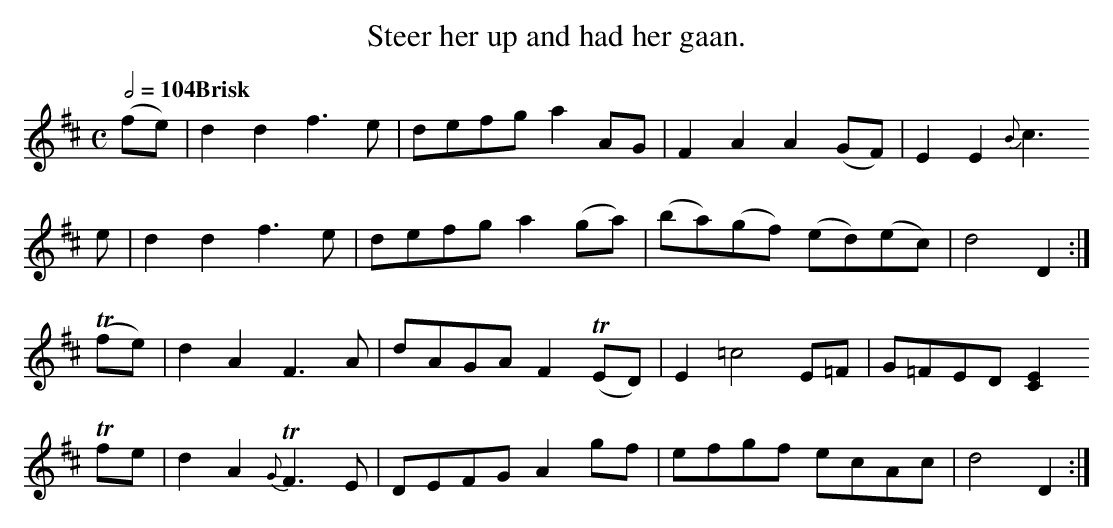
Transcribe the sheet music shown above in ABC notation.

X:1
T:Steer her up and had her gaan.
M:C
L:1/8
Q:1/2=104 "Brisk"
K:D
 (fe) | d2d2 f3e | defg a2 AG | F2 A2 A2 (GF) | E2E2 {B}c3
 e | d2d2 f3e | defg a2 (ga) | (ba)(gf) (ed)(ec) | d4 D2 :|
(Tfe) | d2A2 F3A | dAGA F2(TED) | E2 =c4 E=F | G=FED [E2C2]
 Tfe | d2A2 {G}TF3E | DEFG A2 gf | efgf ecAc | d4 D2 :|
